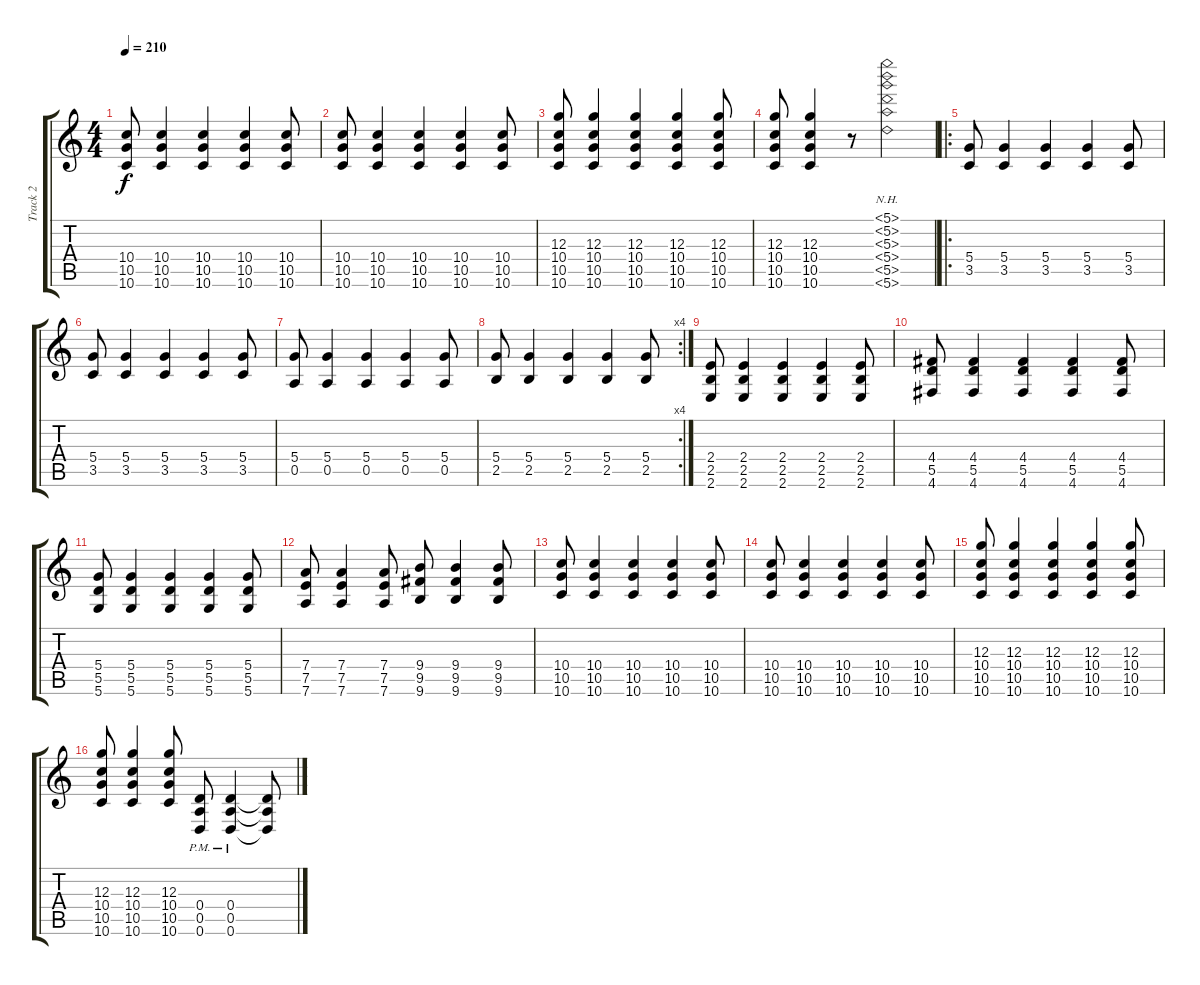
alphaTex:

\track ("Track 2" "Track 2") {instrument overdrivenguitar}
\staff {score tabs}
\tuning (E4 B3 G3 D3 A2 D2) {hide}
\ts (4 4)
\tempo 210
\clef g2
\ks c
(10.4 10.5 10.6).8{dy f} (10.4 10.5 10.6).4 (10.4 10.5 10.6).4 (10.4 10.5 10.6).4 (10.4 10.5 10.6).8 |
(10.4 10.5 10.6).8 (10.4 10.5 10.6).4 (10.4 10.5 10.6).4 (10.4 10.5 10.6).4 (10.4 10.5 10.6).8 |
(12.3 10.4 10.5 10.6).8 (12.3 10.4 10.5 10.6).4 (12.3 10.4 10.5 10.6).4 (12.3 10.4 10.5 10.6).4 (12.3 10.4 10.5 10.6).8 |
(12.3 10.4 10.5 10.6).8 (12.3 10.4 10.5 10.6).4 r.8 (5.1{nh} 5.2{nh} 5.3{nh} 5.4{nh} 5.5{nh} 5.6{nh}).2 |
\ro
(5.4 3.5).8 (5.4 3.5).4 (5.4 3.5).4 (5.4 3.5).4 (5.4 3.5).8 |
(5.4 3.5).8 (5.4 3.5).4 (5.4 3.5).4 (5.4 3.5).4 (5.4 3.5).8 |
(5.4 0.5).8 (5.4 0.5).4 (5.4 0.5).4 (5.4 0.5).4 (5.4 0.5).8 |
\rc 4
(5.4 2.5).8 (5.4 2.5).4 (5.4 2.5).4 (5.4 2.5).4 (5.4 2.5).8 |
(2.4 2.5 2.6).8 (2.4 2.5 2.6).4 (2.4 2.5 2.6).4 (2.4 2.5 2.6).4 (2.4 2.5 2.6).8 |
(4.4 5.5 4.6).8 (4.4 5.5 4.6).4 (4.4 5.5 4.6).4 (4.4 5.5 4.6).4 (4.4 5.5 4.6).8 |
(5.4 5.5 5.6).8 (5.4 5.5 5.6).4 (5.4 5.5 5.6).4 (5.4 5.5 5.6).4 (5.4 5.5 5.6).8 |
(7.4 7.5 7.6).8 (7.4 7.5 7.6).4 (7.4 7.5 7.6).8 (9.4 9.5 9.6).8 (9.4 9.5 9.6).4 (9.4 9.5 9.6).8 |
(10.4 10.5 10.6).8 (10.4 10.5 10.6).4 (10.4 10.5 10.6).4 (10.4 10.5 10.6).4 (10.4 10.5 10.6).8 |
(10.4 10.5 10.6).8 (10.4 10.5 10.6).4 (10.4 10.5 10.6).4 (10.4 10.5 10.6).4 (10.4 10.5 10.6).8 |
(12.3 10.4 10.5 10.6).8 (12.3 10.4 10.5 10.6).4 (12.3 10.4 10.5 10.6).4 (12.3 10.4 10.5 10.6).4 (12.3 10.4 10.5 10.6).8 |
(12.3 10.4 10.5 10.6).8 (12.3 10.4 10.5 10.6).4 (12.3 10.4 10.5 10.6).8 (0.4{pm} 0.5{pm} 0.6{pm}).8 (0.4{pm} 0.5{pm} 0.6{pm}).4 (0.4{t} 0.5{t} 0.6{t}).8
